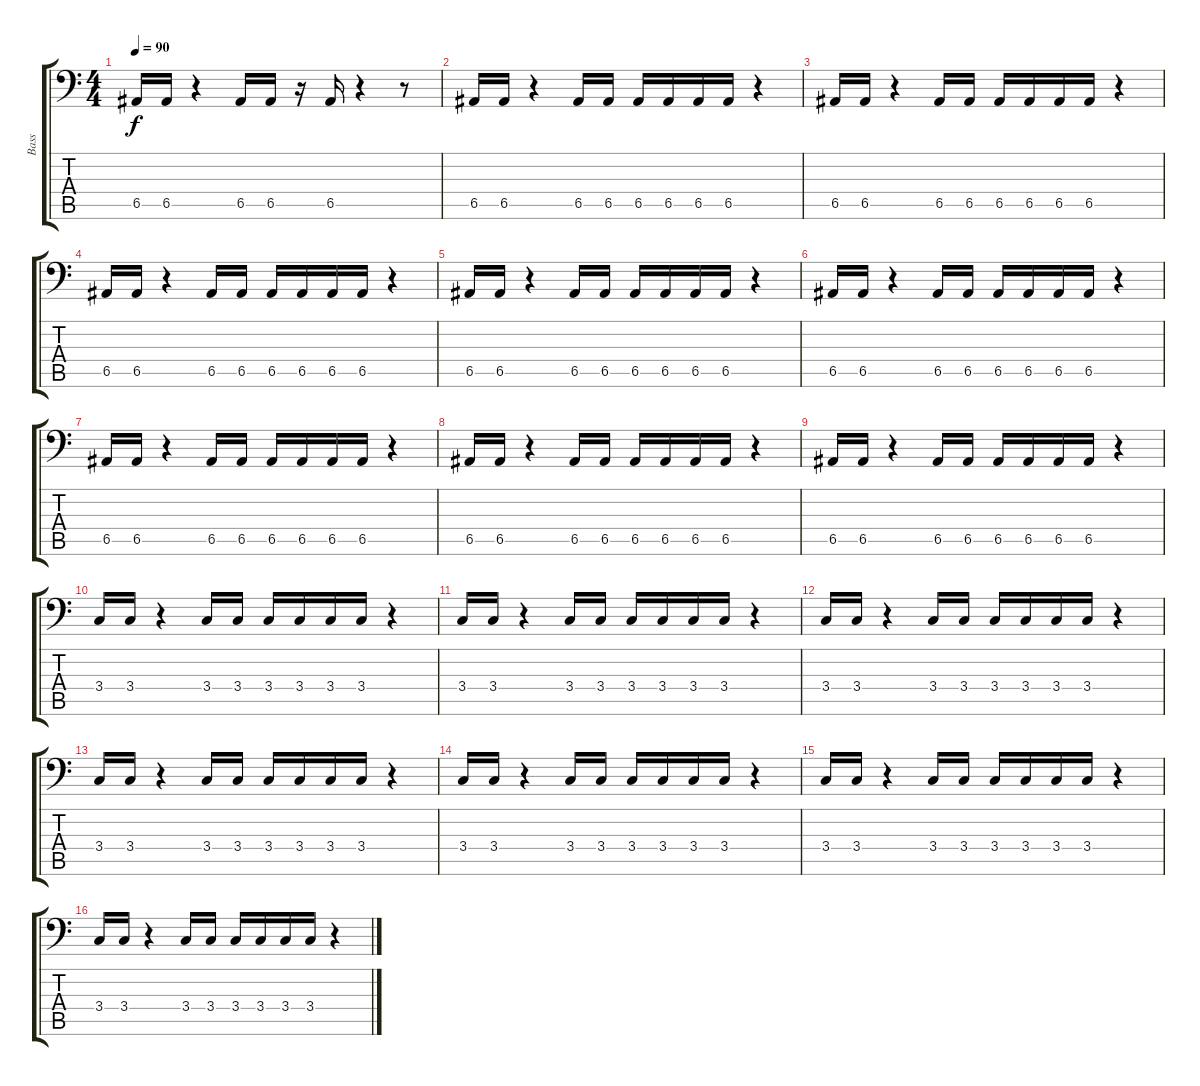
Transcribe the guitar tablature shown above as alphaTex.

\track ("Bass" "Bass") {instrument slapbass1}
\staff {score tabs}
\tuning (C3 G2 D2 A1 E1 B0) {hide}
\ts (4 4)
\tempo 90
\clef f4
\ks c
6.5.16{dy f} 6.5.16 r.4 6.5.16 6.5.16 r.16 6.5.16 r.4 r.8 |
6.5.16 6.5.16 r.4 6.5.16 6.5.16 6.5.16 6.5.16 6.5.16 6.5.16 r.4 |
6.5.16 6.5.16 r.4 6.5.16 6.5.16 6.5.16 6.5.16 6.5.16 6.5.16 r.4 |
6.5.16 6.5.16 r.4 6.5.16 6.5.16 6.5.16 6.5.16 6.5.16 6.5.16 r.4 |
6.5.16 6.5.16 r.4 6.5.16 6.5.16 6.5.16 6.5.16 6.5.16 6.5.16 r.4 |
6.5.16 6.5.16 r.4 6.5.16 6.5.16 6.5.16 6.5.16 6.5.16 6.5.16 r.4 |
6.5.16 6.5.16 r.4 6.5.16 6.5.16 6.5.16 6.5.16 6.5.16 6.5.16 r.4 |
6.5.16 6.5.16 r.4 6.5.16 6.5.16 6.5.16 6.5.16 6.5.16 6.5.16 r.4 |
6.5.16 6.5.16 r.4 6.5.16 6.5.16 6.5.16 6.5.16 6.5.16 6.5.16 r.4 |
3.4.16 3.4.16 r.4 3.4.16 3.4.16 3.4.16 3.4.16 3.4.16 3.4.16 r.4 |
3.4.16 3.4.16 r.4 3.4.16 3.4.16 3.4.16 3.4.16 3.4.16 3.4.16 r.4 |
3.4.16 3.4.16 r.4 3.4.16 3.4.16 3.4.16 3.4.16 3.4.16 3.4.16 r.4 |
3.4.16 3.4.16 r.4 3.4.16 3.4.16 3.4.16 3.4.16 3.4.16 3.4.16 r.4 |
3.4.16 3.4.16 r.4 3.4.16 3.4.16 3.4.16 3.4.16 3.4.16 3.4.16 r.4 |
3.4.16 3.4.16 r.4 3.4.16 3.4.16 3.4.16 3.4.16 3.4.16 3.4.16 r.4 |
3.4.16 3.4.16 r.4 3.4.16 3.4.16 3.4.16 3.4.16 3.4.16 3.4.16 r.4
